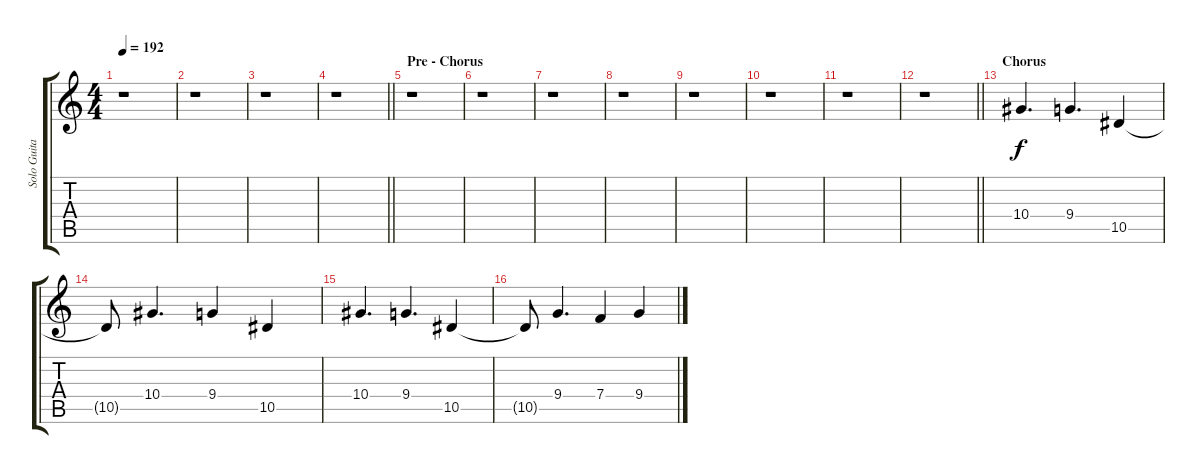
\track ("Solo Guitar" "Solo Guita") {instrument distortionguitar}
\staff {score tabs}
\tuning (C4 G3 Eb3 Bb2 F2 C2) {hide}
\ts (4 4)
\tempo 192
\clef g2
\ks c
r.1{dy f} |
r.1 |
r.1 |
\barLineRight lightlight
r.1 |
\section ("" "Pre - Chorus")
r.1 |
r.1 |
r.1 |
r.1 |
r.1 |
r.1 |
r.1 |
\barLineRight lightlight
r.1 |
\section ("" "Chorus")
10.4.4{d volume 14 instrument distortionguitar} 9.4.4{d} 10.5.4 |
10.5{t}.8 10.4.4{d} 9.4.4 10.5.4 |
10.4.4{d} 9.4.4{d} 10.5.4 |
10.5{t}.8 9.4.4{d} 7.4.4 9.4.4
